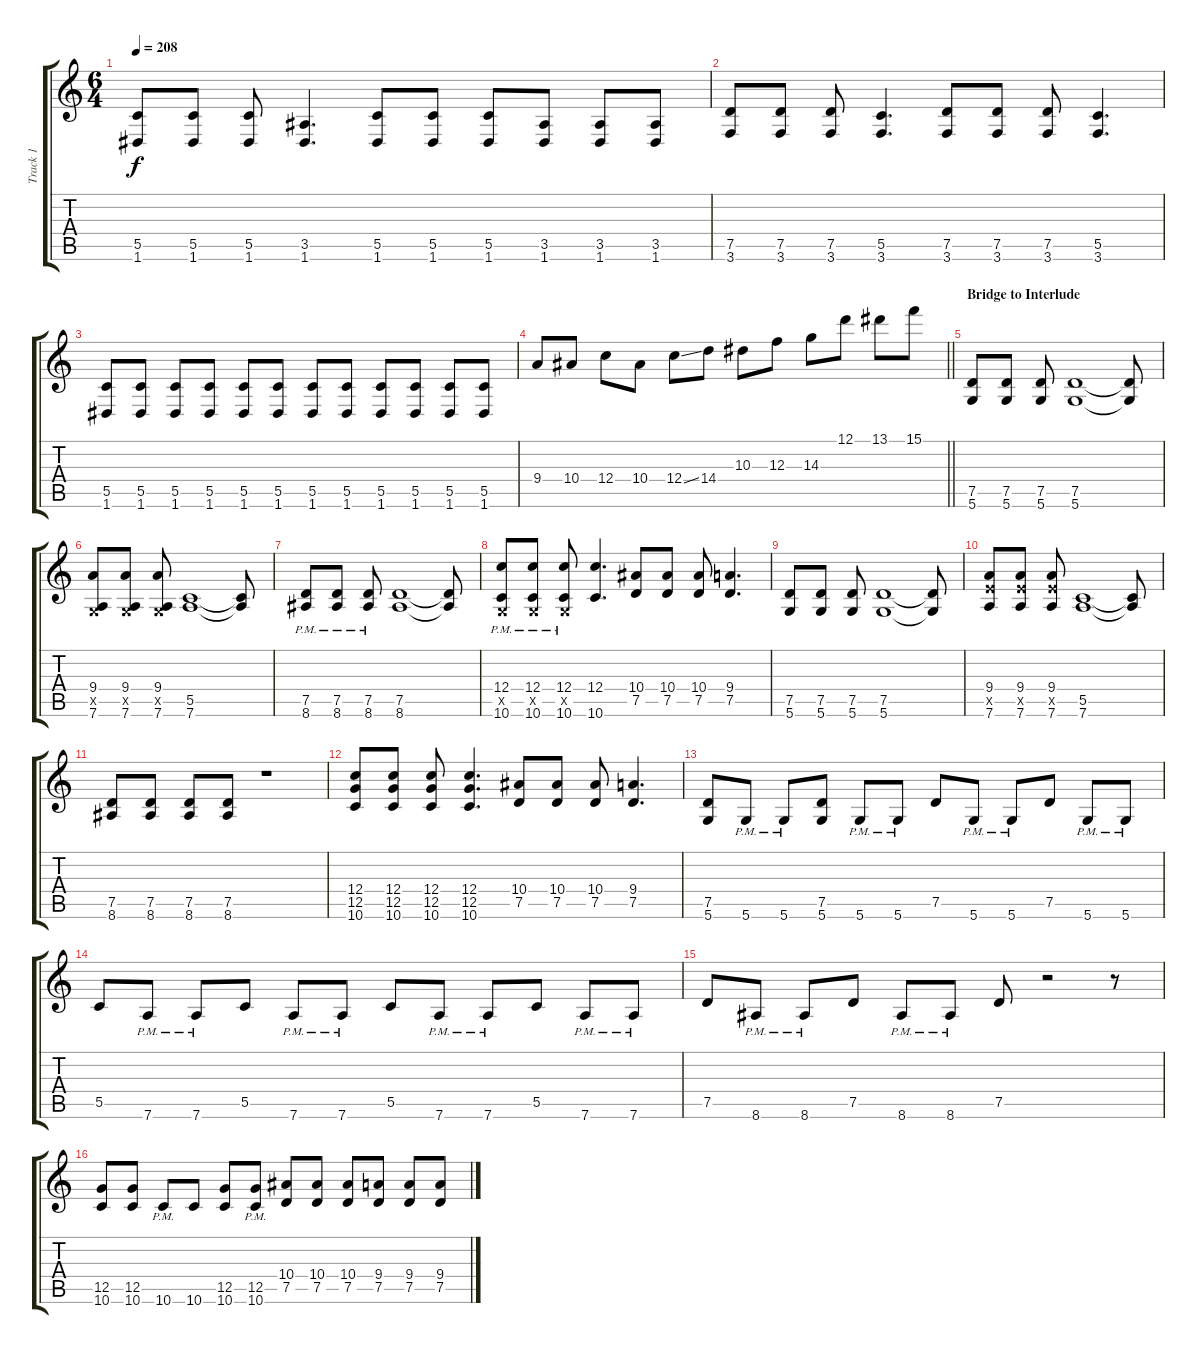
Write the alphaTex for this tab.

\track ("Track 1" "Track 1") {instrument distortionguitar}
\staff {score tabs}
\tuning (D4 A3 F3 C3 G2 D2) {hide}
\ts (6 4)
\tempo 208
\clef g2
\ks c
(5.5 1.6).8{dy f} (5.5 1.6).8 (5.5 1.6).8 (3.5 1.6).4{d} (5.5 1.6).8 (5.5 1.6).8 (5.5 1.6).8 (3.5 1.6).8 (3.5 1.6).8 (3.5 1.6).8 |
(7.5 3.6).8 (7.5 3.6).8 (7.5 3.6).8 (5.5 3.6).4{d} (7.5 3.6).8 (7.5 3.6).8 (7.5 3.6).8 (5.5 3.6).4{d} |
(5.5 1.6).8 (5.5 1.6).8 (5.5 1.6).8 (5.5 1.6).8 (5.5 1.6).8 (5.5 1.6).8 (5.5 1.6).8 (5.5 1.6).8 (5.5 1.6).8 (5.5 1.6).8 (5.5 1.6).8 (5.5 1.6).8 |
\barLineRight lightlight
9.4.8 10.4.8 12.4.8 10.4.8 12.4{ss}.8 14.4.8 10.3.8 12.3.8 14.3.8 12.1.8 13.1.8 15.1.8 |
\section ("" "Bridge to Interlude")
(7.5 5.6).8 (7.5 5.6).8 (7.5 5.6).8 (7.5 5.6).1 (7.5{t} 5.6{t}).8 |
(9.4 0.5{x} 7.6).8 (9.4 0.5{x} 7.6).8 (9.4 0.5{x} 7.6).8 (5.5 7.6).1 (5.5{t} 7.6{t}).8 |
(7.5 8.6{pm}).8 (7.5 8.6{pm}).8 (7.5 8.6{pm}).8 (7.5 8.6).1 (7.5{t} 8.6{t}).8 |
(12.4 0.5{x} 10.6{pm}).8 (12.4 0.5{x} 10.6{pm}).8 (12.4 0.5{x} 10.6{pm}).8 (12.4 10.6).4{d} (10.4 7.5).8 (10.4 7.5).8 (10.4 7.5).8 (9.4 7.5).4{d} |
(7.5 5.6).8 (7.5 5.6).8 (7.5 5.6).8 (7.5 5.6).1 (7.5{t} 5.6{t}).8 |
(9.4 9.5{x} 7.6).8 (9.4 9.5{x} 7.6).8 (9.4 9.5{x} 7.6).8 (5.5 7.6).1 (5.5{t} 7.6{t}).8 |
(7.5 8.6).8 (7.5 8.6).8 (7.5 8.6).8 (7.5 8.6).8 r.1 |
(12.4 12.5 10.6).8 (12.4 12.5 10.6).8 (12.4 12.5 10.6).8 (12.4 12.5 10.6).4{d} (10.4 7.5).8 (10.4 7.5).8 (10.4 7.5).8 (9.4 7.5).4{d} |
(7.5 5.6).8 5.6{pm}.8 5.6{pm}.8 (7.5 5.6).8 5.6{pm}.8 5.6{pm}.8 7.5.8 5.6{pm}.8 5.6{pm}.8 7.5.8 5.6{pm}.8 5.6{pm}.8 |
5.5.8 7.6{pm}.8 7.6{pm}.8 5.5.8 7.6{pm}.8 7.6{pm}.8 5.5.8 7.6{pm}.8 7.6{pm}.8 5.5.8 7.6{pm}.8 7.6{pm}.8 |
7.5.8 8.6{pm}.8 8.6{pm}.8 7.5.8 8.6{pm}.8 8.6{pm}.8 7.5.8 r.2 r.8 |
(12.5 10.6).8 (12.5 10.6).8 10.6{pm}.8 10.6.8 (12.5 10.6).8 (12.5 10.6{pm}).8 (10.4 7.5).8 (10.4 7.5).8 (10.4 7.5).8 (9.4 7.5).8 (9.4 7.5).8 (9.4 7.5).8
